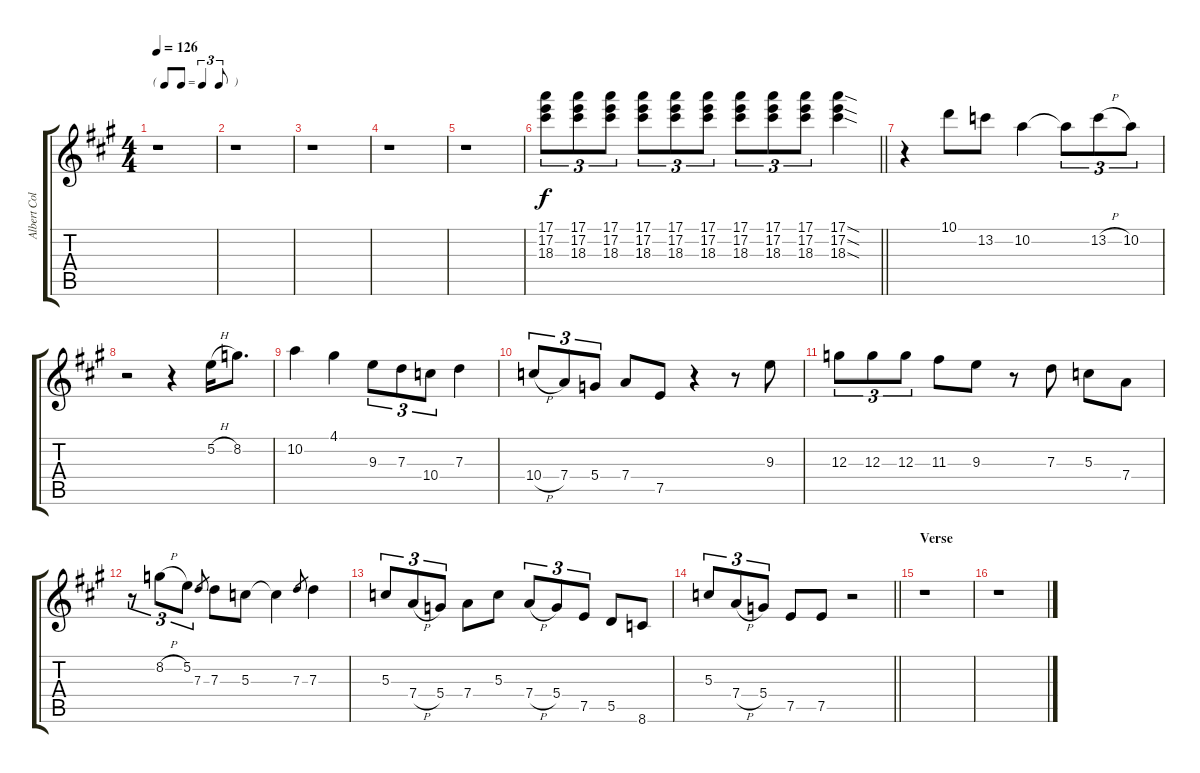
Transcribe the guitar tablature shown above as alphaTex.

\track ("Albert Collins" "Albert Col") {instrument distortionguitar}
\staff {score tabs}
\tuning (E4 B3 G3 D3 A2 E2) {hide}
\ts (4 4)
\tf triplet8th
\tempo 126
\clef g2
\ks a
r.1{dy f} |
r.1 |
r.1 |
r.1 |
r.1 |
\barLineRight lightlight
(17.1 17.2 18.3).8{tu (3 2)} (17.1 17.2 18.3).8{tu (3 2)} (17.1 17.2 18.3).8{tu (3 2)} (17.1 17.2 18.3).8{tu (3 2)} (17.1 17.2 18.3).8{tu (3 2)} (17.1 17.2 18.3).8{tu (3 2)} (17.1 17.2 18.3).8{tu (3 2)} (17.1 17.2 18.3).8{tu (3 2)} (17.1 17.2 18.3).8{tu (3 2)} (17.1{sod} 17.2{sod} 18.3{sod}).4 |
r.4 10.1.8 13.2.8 10.2.4 10.2{t}.8{tu (3 2)} 13.2{h}.8{tu (3 2)} 10.2.8{tu (3 2)} |
r.2 r.4 5.2{h}.16 8.2.8{d} |
10.2.4 4.1.4 9.3.8{tu (3 2)} 7.3.8{tu (3 2)} 10.4.8{tu (3 2)} 7.3.4 |
10.4{h}.8{tu (3 2)} 7.4.8{tu (3 2)} 5.4.8{tu (3 2)} 7.4.8 7.5.8 r.4 r.8 9.3.8 |
12.3.8{tu (3 2)} 12.3.8{tu (3 2)} 12.3.8{tu (3 2)} 11.3.8 9.3.8 r.8 7.3.8 5.3.8 7.4.8 |
r.8{tu (3 2)} 8.2{h}.8{tu (3 2)} 5.2.8{tu (3 2)} 7.3.8{gr} 7.3.8 5.3.8 5.3{t}.4 7.3.8{gr} 7.3.4 |
5.3.8{tu (3 2)} 7.4{h}.8{tu (3 2)} 5.4.8{tu (3 2)} 7.4.8 5.3.8 7.4{h}.8{tu (3 2)} 5.4.8{tu (3 2)} 7.5.8{tu (3 2)} 5.5.8 8.6.8 |
\barLineRight lightlight
5.3.8{tu (3 2)} 7.4{h}.8{tu (3 2)} 5.4.8{tu (3 2)} 7.5.8 7.5.8 r.2 |
\section ("" "Verse")
r.1 |
r.1
